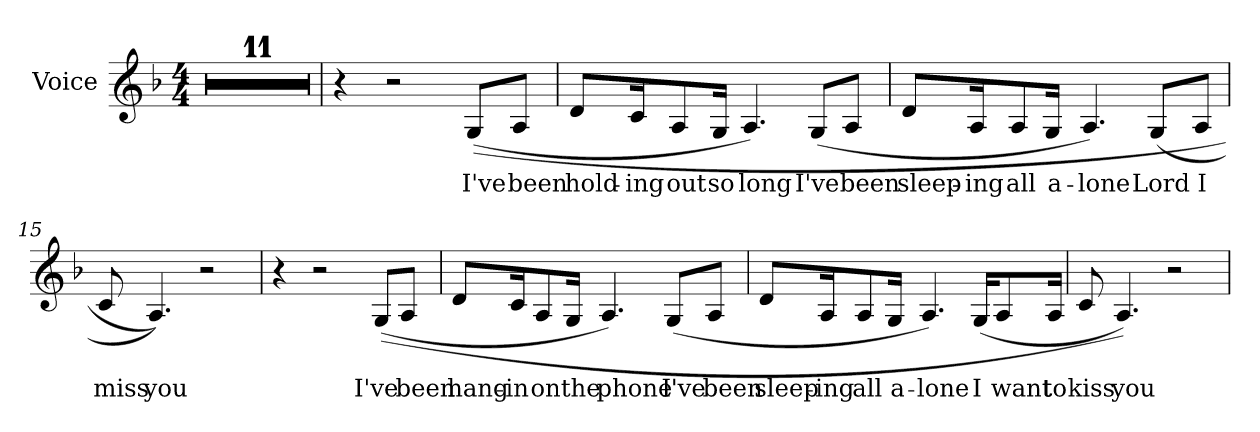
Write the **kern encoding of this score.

**kern	**text
*part1	*part1
*staff1	*staff1
*I"Voice	*
*I'Voice	*
!!LO:PB:g=z
*clefG2	*
*k[b-]	*
*F:	*
*M4/4	*
=1	=1
1r	.
=2	=2
1r	.
=3	=3
1r	.
=4	=4
1r	.
=5	=5
1r	.
=6	=6
1r	.
=7	=7
1r	.
=8	=8
1r	.
=9	=9
1r	.
!!LO:LB:g=z
=10	=10
1r	.
=11	=11
1r	.
=12	=12
4r	.
2r	.
!	!LO:LY:b:color=#000000
((8Gi/L	I've
!	!LO:LY:b:color=#000000
8Ai/J	been
=13	=13
!	!LO:LY:b:color=#000000
8di/L	hold-
!	!LO:LY:b:color=#000000
16ci/K	-ing
!	!LO:LY:b:color=#000000
8Ai/	out
!	!LO:LY:b:color=#000000
16Gi/Jk	so
!	!LO:LY:b:color=#000000
4.Ai/)	long
!	!LO:LY:b:color=#000000
(8Gi/L	I've
!	!LO:LY:b:color=#000000
8Ai/J	been
!!LO:LB:g=z
=14	=14
!	!LO:LY:b:color=#000000
8di/L	sleep-
!	!LO:LY:b:color=#000000
16Ai/K	-ing
!	!LO:LY:b:color=#000000
8Ai/	all
!	!LO:LY:b:color=#000000
16Gi/Jk	a-
!	!LO:LY:b:color=#000000
4.Ai/)	-lone
!	!LO:LY:b:color=#000000
(8Gi/L	Lord
!	!LO:LY:b:color=#000000
8Ai/J	I
=15	=15
!	!LO:LY:b:color=#000000
8ci/	miss
!	!LO:LY:b:color=#000000
4.Ai/))	you
2r	.
=16	=16
4r	.
2r	.
!	!LO:LY:b:color=#000000
((8Gi/L	I've
!	!LO:LY:b:color=#000000
8Ai/J	been
!!LO:LB:g=z
=17	=17
!	!LO:LY:b:color=#000000
8di/L	hang-
!	!LO:LY:b:color=#000000
16ci/K	-in
!	!LO:LY:b:color=#000000
8Ai/	on
!	!LO:LY:b:color=#000000
16Gi/Jk	the
!	!LO:LY:b:color=#000000
4.Ai/)	phone
!	!LO:LY:b:color=#000000
(8Gi/L	I've
!	!LO:LY:b:color=#000000
8Ai/J	been
=18	=18
!	!LO:LY:b:color=#000000
8di/L	sleep-
!	!LO:LY:b:color=#000000
16Ai/K	-ing
!	!LO:LY:b:color=#000000
8Ai/	all
!	!LO:LY:b:color=#000000
16Gi/Jk	a-
!	!LO:LY:b:color=#000000
4.Ai/)	-lone
!	!LO:LY:b:color=#000000
(16Gi/KL	I
!	!LO:LY:b:color=#000000
8Ai/	want
!	!LO:LY:b:color=#000000
16Ai/Jk	to
=19	=19
!	!LO:LY:b:color=#000000
8ci/	kiss
!	!LO:LY:b:color=#000000
4.Ai/))	you
2r	.
=	=
*-	*-
